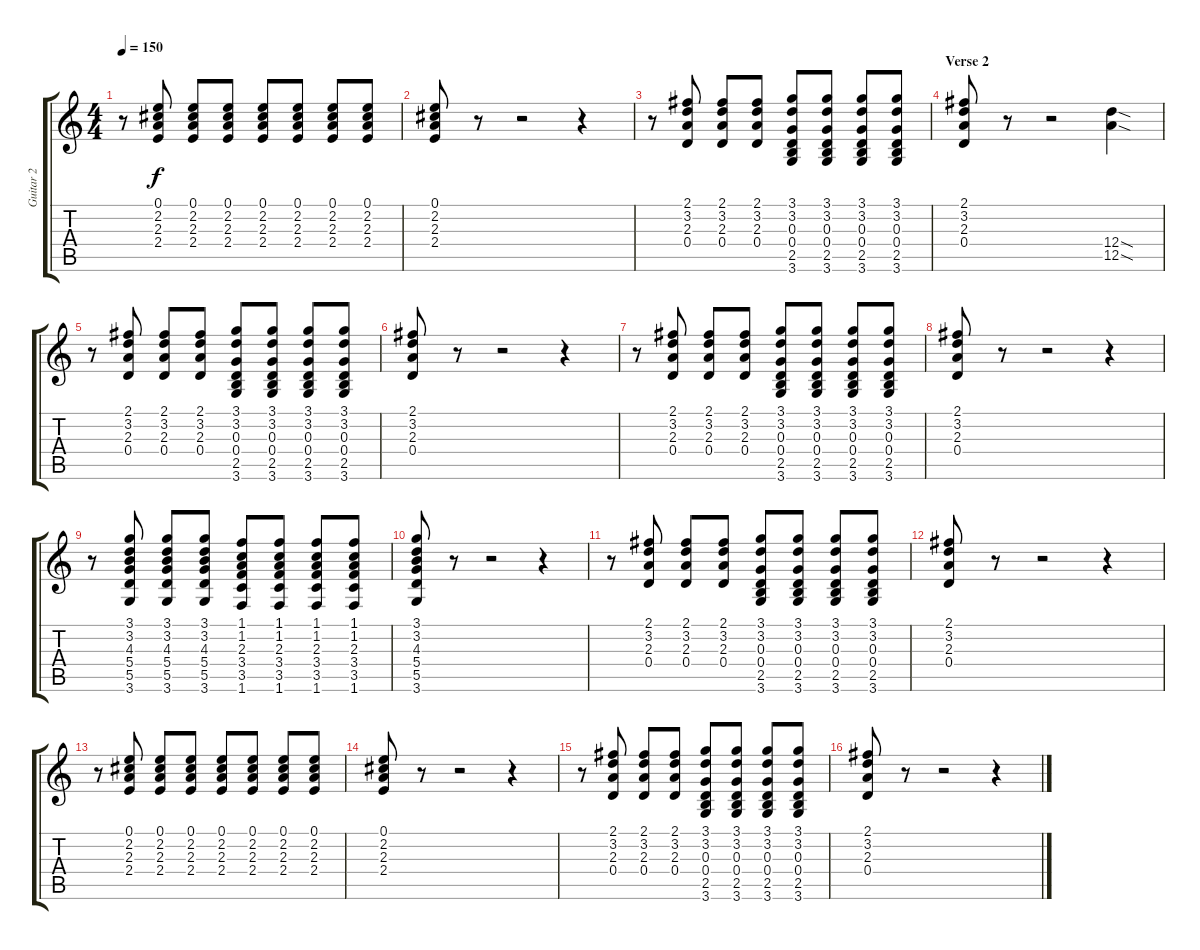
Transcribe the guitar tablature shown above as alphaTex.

\track ("Guitar 2" "Guitar 2") {instrument distortionguitar}
\staff {score tabs}
\tuning (E4 B3 G3 D3 A2 E2) {hide}
\ts (4 4)
\tempo 150
\clef g2
\ks c
r.8{dy f} (0.1 2.2 2.3 2.4).8 (0.1 2.2 2.3 2.4).8 (0.1 2.2 2.3 2.4).8 (0.1 2.2 2.3 2.4).8 (0.1 2.2 2.3 2.4).8 (0.1 2.2 2.3 2.4).8 (0.1 2.2 2.3 2.4).8 |
(0.1 2.2 2.3 2.4).8 r.8 r.2 r.4 |
r.8 (2.1 3.2 2.3 0.4).8 (2.1 3.2 2.3 0.4).8 (2.1 3.2 2.3 0.4).8 (3.1 3.2 0.3 0.4 2.5 3.6).8 (3.1 3.2 0.3 0.4 2.5 3.6).8 (3.1 3.2 0.3 0.4 2.5 3.6).8 (3.1 3.2 0.3 0.4 2.5 3.6).8 |
\section ("" "Verse 2")
(2.1 3.2 2.3 0.4).8 r.8 r.2 (12.4{sod} 12.5{sod}).4 |
r.8 (2.1 3.2 2.3 0.4).8 (2.1 3.2 2.3 0.4).8 (2.1 3.2 2.3 0.4).8 (3.1 3.2 0.3 0.4 2.5 3.6).8 (3.1 3.2 0.3 0.4 2.5 3.6).8 (3.1 3.2 0.3 0.4 2.5 3.6).8 (3.1 3.2 0.3 0.4 2.5 3.6).8 |
(2.1 3.2 2.3 0.4).8 r.8 r.2 r.4 |
r.8 (2.1 3.2 2.3 0.4).8 (2.1 3.2 2.3 0.4).8 (2.1 3.2 2.3 0.4).8 (3.1 3.2 0.3 0.4 2.5 3.6).8 (3.1 3.2 0.3 0.4 2.5 3.6).8 (3.1 3.2 0.3 0.4 2.5 3.6).8 (3.1 3.2 0.3 0.4 2.5 3.6).8 |
(2.1 3.2 2.3 0.4).8 r.8 r.2 r.4 |
r.8 (3.1 3.2 4.3 5.4 5.5 3.6).8 (3.1 3.2 4.3 5.4 5.5 3.6).8 (3.1 3.2 4.3 5.4 5.5 3.6).8 (1.1 1.2 2.3 3.4 3.5 1.6).8 (1.1 1.2 2.3 3.4 3.5 1.6).8 (1.1 1.2 2.3 3.4 3.5 1.6).8 (1.1 1.2 2.3 3.4 3.5 1.6).8 |
(3.1 3.2 4.3 5.4 5.5 3.6).8 r.8 r.2 r.4 |
r.8 (2.1 3.2 2.3 0.4).8 (2.1 3.2 2.3 0.4).8 (2.1 3.2 2.3 0.4).8 (3.1 3.2 0.3 0.4 2.5 3.6).8 (3.1 3.2 0.3 0.4 2.5 3.6).8 (3.1 3.2 0.3 0.4 2.5 3.6).8 (3.1 3.2 0.3 0.4 2.5 3.6).8 |
(2.1 3.2 2.3 0.4).8 r.8 r.2 r.4 |
r.8 (0.1 2.2 2.3 2.4).8 (0.1 2.2 2.3 2.4).8 (0.1 2.2 2.3 2.4).8 (0.1 2.2 2.3 2.4).8 (0.1 2.2 2.3 2.4).8 (0.1 2.2 2.3 2.4).8 (0.1 2.2 2.3 2.4).8 |
(0.1 2.2 2.3 2.4).8 r.8 r.2 r.4 |
r.8 (2.1 3.2 2.3 0.4).8 (2.1 3.2 2.3 0.4).8 (2.1 3.2 2.3 0.4).8 (3.1 3.2 0.3 0.4 2.5 3.6).8 (3.1 3.2 0.3 0.4 2.5 3.6).8 (3.1 3.2 0.3 0.4 2.5 3.6).8 (3.1 3.2 0.3 0.4 2.5 3.6).8 |
(2.1 3.2 2.3 0.4).8 r.8 r.2 r.4
